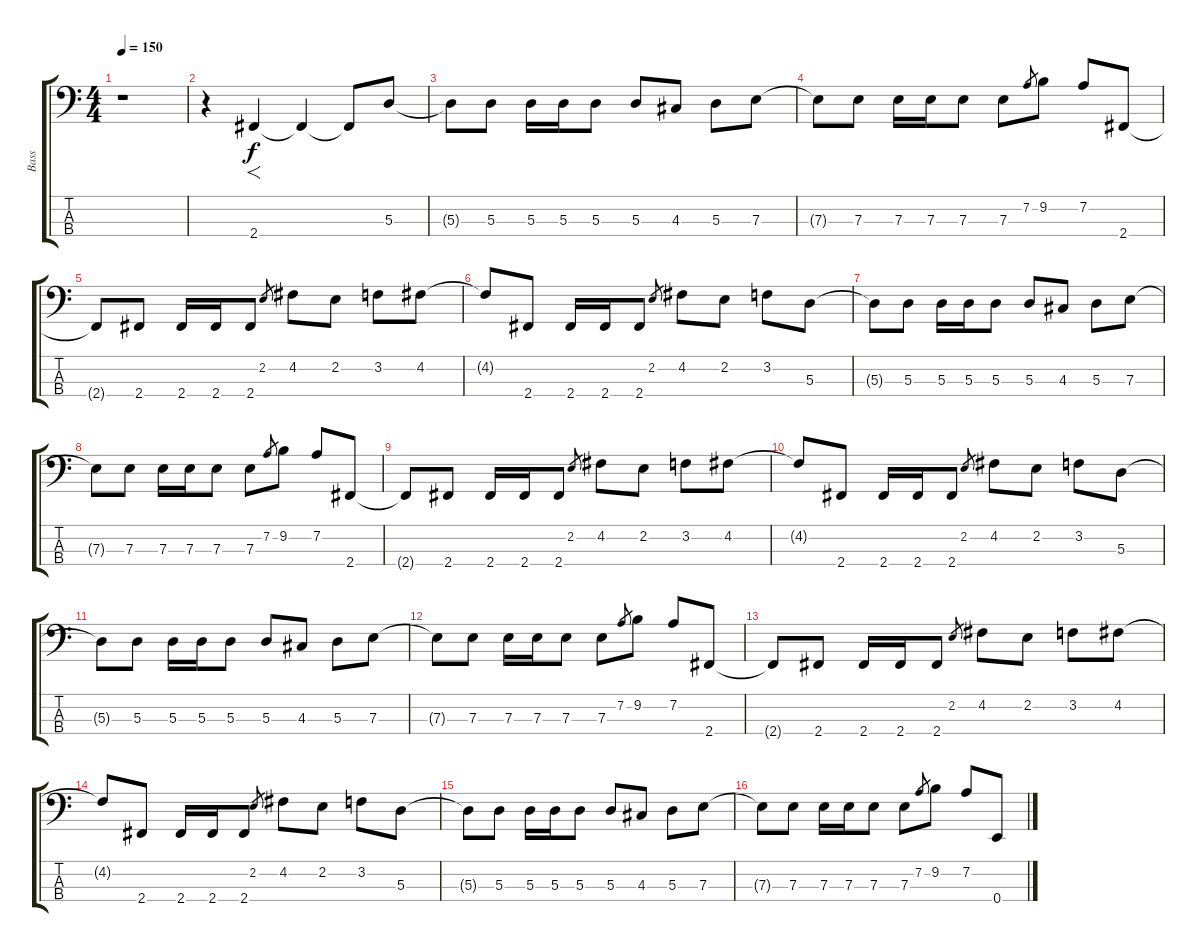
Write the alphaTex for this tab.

\track ("Bass" "Bass") {instrument electricbassfinger}
\staff {score tabs}
\tuning (G2 D2 A1 E1) {hide}
\ts (4 4)
\tempo 150
\clef f4
\ks c
r.1{dy f volume 12 instrument electricbassfinger} |
r.4 2.4.4{f} 2.4{t}.4 2.4{t}.8 5.3.8 |
5.3{t}.8 5.3.8 5.3.16 5.3.16 5.3.8 5.3.8 4.3.8 5.3.8 7.3.8 |
7.3{t}.8 7.3.8 7.3.16 7.3.16 7.3.8 7.3.8 7.2.8{gr} 9.2.8 7.2.8 2.4.8 |
2.4{t}.8 2.4.8 2.4.16 2.4.16 2.4.8 2.2.8{gr} 4.2.8 2.2.8 3.2.8 4.2.8 |
4.2{t}.8 2.4.8 2.4.16 2.4.16 2.4.8 2.2.8{gr} 4.2.8 2.2.8 3.2.8 5.3.8 |
5.3{t}.8 5.3.8 5.3.16 5.3.16 5.3.8 5.3.8 4.3.8 5.3.8 7.3.8 |
7.3{t}.8 7.3.8 7.3.16 7.3.16 7.3.8 7.3.8 7.2.8{gr} 9.2.8 7.2.8 2.4.8 |
2.4{t}.8 2.4.8 2.4.16 2.4.16 2.4.8 2.2.8{gr} 4.2.8 2.2.8 3.2.8 4.2.8 |
4.2{t}.8 2.4.8 2.4.16 2.4.16 2.4.8 2.2.8{gr} 4.2.8 2.2.8 3.2.8 5.3.8 |
5.3{t}.8 5.3.8 5.3.16 5.3.16 5.3.8 5.3.8 4.3.8 5.3.8 7.3.8 |
7.3{t}.8 7.3.8 7.3.16 7.3.16 7.3.8 7.3.8 7.2.8{gr} 9.2.8 7.2.8 2.4.8 |
2.4{t}.8 2.4.8 2.4.16 2.4.16 2.4.8 2.2.8{gr} 4.2.8 2.2.8 3.2.8 4.2.8 |
4.2{t}.8 2.4.8 2.4.16 2.4.16 2.4.8 2.2.8{gr} 4.2.8 2.2.8 3.2.8 5.3.8 |
5.3{t}.8 5.3.8 5.3.16 5.3.16 5.3.8 5.3.8 4.3.8 5.3.8 7.3.8 |
7.3{t}.8 7.3.8 7.3.16 7.3.16 7.3.8 7.3.8 7.2.8{gr} 9.2.8 7.2.8 0.4.8
